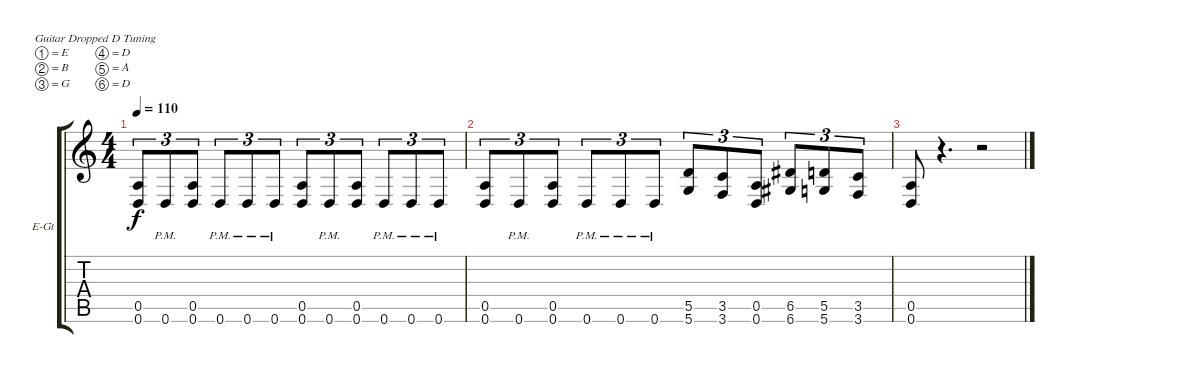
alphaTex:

\bracketExtendMode groupsimilarinstruments
\firstSystemTrackNameOrientation horizontal
\otherSystemsTrackNameOrientation horizontal
\track ("Guitar 2" "E-Gt") {instrument distortionguitar}
\staff {score tabs}
\tuning (E4 B3 G3 D3 A2 D2)
\ts (4 4)
\tempo 110
\clef g2
\ks c
(0.5 0.6).8{tu (3 2) dy f} 0.6{pm}.8{tu (3 2)} (0.5 0.6).8{tu (3 2)} 0.6{pm}.8{tu (3 2)} 0.6{pm}.8{tu (3 2)} 0.6{pm}.8{tu (3 2)} (0.5 0.6).8{tu (3 2)} 0.6{pm}.8{tu (3 2)} (0.5 0.6).8{tu (3 2)} 0.6{pm}.8{tu (3 2)} 0.6{pm}.8{tu (3 2)} 0.6{pm}.8{tu (3 2)} |
(0.5 0.6).8{tu (3 2)} 0.6{pm}.8{tu (3 2)} (0.5 0.6).8{tu (3 2)} 0.6{pm}.8{tu (3 2)} 0.6{pm}.8{tu (3 2)} 0.6{pm}.8{tu (3 2)} (5.5 5.6).8{tu (3 2)} (3.5 3.6).8{tu (3 2)} (0.5 0.6).8{tu (3 2)} (6.5 6.6).8{tu (3 2)} (5.5 5.6).8{tu (3 2)} (3.5 3.6).8{tu (3 2)} |
(0.6 0.5).8 r.4{d} r.2
